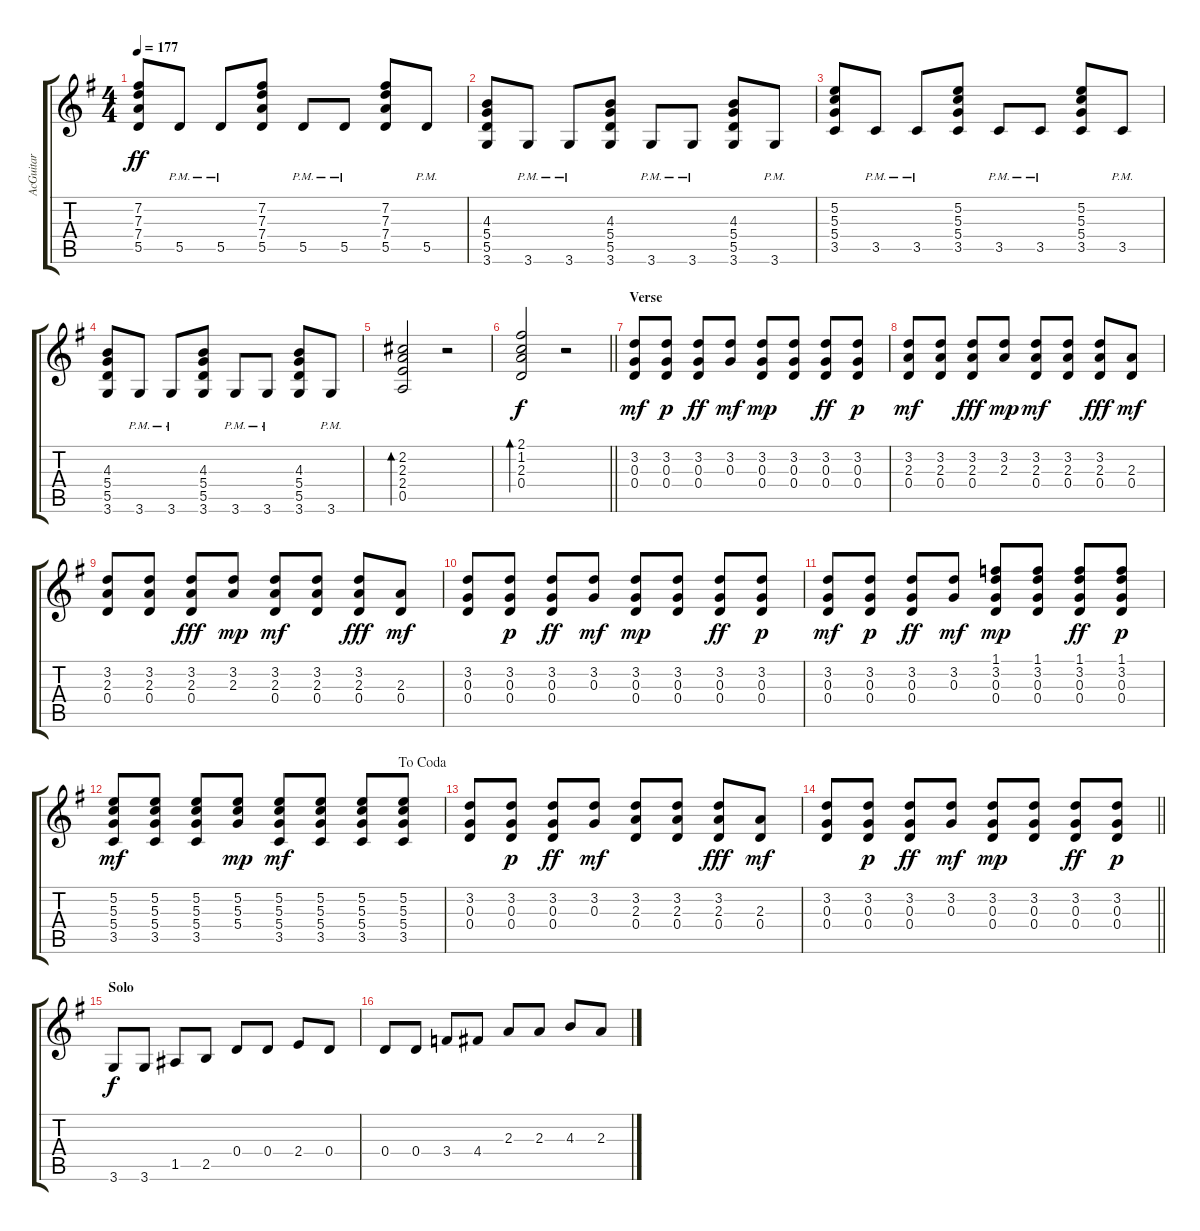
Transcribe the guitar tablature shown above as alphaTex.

\track ("AcGuitar" "AcGuitar") {instrument acousticguitarsteel}
\staff {score tabs}
\tuning (E4 B3 G3 D3 A2 E2) {hide}
\ts (4 4)
\tempo 177
\clef g2
\ks g
(7.2 7.3 7.4 5.5).8{dy ff} 5.5{pm}.8 5.5{pm}.8 (7.2 7.3 7.4 5.5).8 5.5{pm}.8 5.5{pm}.8 (7.2 7.3 7.4 5.5).8 5.5{pm}.8 |
(4.3 5.4 5.5 3.6).8 3.6{pm}.8 3.6{pm}.8 (4.3 5.4 5.5 3.6).8 3.6{pm}.8 3.6{pm}.8 (4.3 5.4 5.5 3.6).8 3.6{pm}.8 |
(5.2 5.3 5.4 3.5).8 3.5{pm}.8 3.5{pm}.8 (5.2 5.3 5.4 3.5).8 3.5{pm}.8 3.5{pm}.8 (5.2 5.3 5.4 3.5).8 3.5{pm}.8 |
(4.3 5.4 5.5 3.6).8 3.6{pm}.8 3.6{pm}.8 (4.3 5.4 5.5 3.6).8 3.6{pm}.8 3.6{pm}.8 (4.3 5.4 5.5 3.6).8 3.6{pm}.8 |
(2.2 2.3 2.4 0.5).2{bd 240} r.2 |
\barLineRight lightlight
(2.1 1.2 2.3 0.4).2{bd 240 dy f} r.2 |
\section ("" "Verse")
(3.2 0.3 0.4).8{dy mf} (3.2 0.3 0.4).8{dy p} (3.2 0.3 0.4).8{dy ff} (3.2 0.3).8{dy mf} (3.2 0.3 0.4).8{dy mp} (3.2 0.3 0.4).8 (3.2 0.3 0.4).8{dy ff} (3.2 0.3 0.4).8{dy p} |
(3.2 2.3 0.4).8{dy mf} (3.2 2.3 0.4).8 (3.2 2.3 0.4).8{dy fff} (3.2 2.3).8{dy mp} (3.2 2.3 0.4).8{dy mf} (3.2 2.3 0.4).8 (3.2 2.3 0.4).8{dy fff} (2.3 0.4).8{dy mf} |
(3.2 2.3 0.4).8 (3.2 2.3 0.4).8 (3.2 2.3 0.4).8{dy fff} (3.2 2.3).8{dy mp} (3.2 2.3 0.4).8{dy mf} (3.2 2.3 0.4).8 (3.2 2.3 0.4).8{dy fff} (2.3 0.4).8{dy mf} |
(3.2 0.3 0.4).8 (3.2 0.3 0.4).8{dy p} (3.2 0.3 0.4).8{dy ff} (3.2 0.3).8{dy mf} (3.2 0.3 0.4).8{dy mp} (3.2 0.3 0.4).8 (3.2 0.3 0.4).8{dy ff} (3.2 0.3 0.4).8{dy p} |
(3.2 0.3 0.4).8{dy mf} (3.2 0.3 0.4).8{dy p} (3.2 0.3 0.4).8{dy ff} (3.2 0.3).8{dy mf} (1.1 3.2 0.3 0.4).8{dy mp} (1.1 3.2 0.3 0.4).8 (1.1 3.2 0.3 0.4).8{dy ff} (1.1 3.2 0.3 0.4).8{dy p} |
\jump dacoda
(5.2 5.3 5.4 3.5).8{dy mf} (5.2 5.3 5.4 3.5).8 (5.2 5.3 5.4 3.5).8 (5.2 5.3 5.4).8{dy mp} (5.2 5.3 5.4 3.5).8{dy mf} (5.2 5.3 5.4 3.5).8 (5.2 5.3 5.4 3.5).8 (5.2 5.3 5.4 3.5).8 |
(3.2 0.3 0.4).8 (3.2 0.3 0.4).8{dy p} (3.2 0.3 0.4).8{dy ff} (3.2 0.3).8{dy mf} (3.2 2.3 0.4).8 (3.2 2.3 0.4).8 (3.2 2.3 0.4).8{dy fff} (2.3 0.4).8{dy mf} |
\barLineRight lightlight
(3.2 0.3 0.4).8 (3.2 0.3 0.4).8{dy p} (3.2 0.3 0.4).8{dy ff} (3.2 0.3).8{dy mf} (3.2 0.3 0.4).8{dy mp} (3.2 0.3 0.4).8 (3.2 0.3 0.4).8{dy ff} (3.2 0.3 0.4).8{dy p} |
\section ("" "Solo")
3.6.8{dy f} 3.6.8 1.5.8 2.5.8 0.4.8 0.4.8 2.4.8 0.4.8 |
0.4.8 0.4.8 3.4.8 4.4.8 2.3.8 2.3.8 4.3.8 2.3.8
